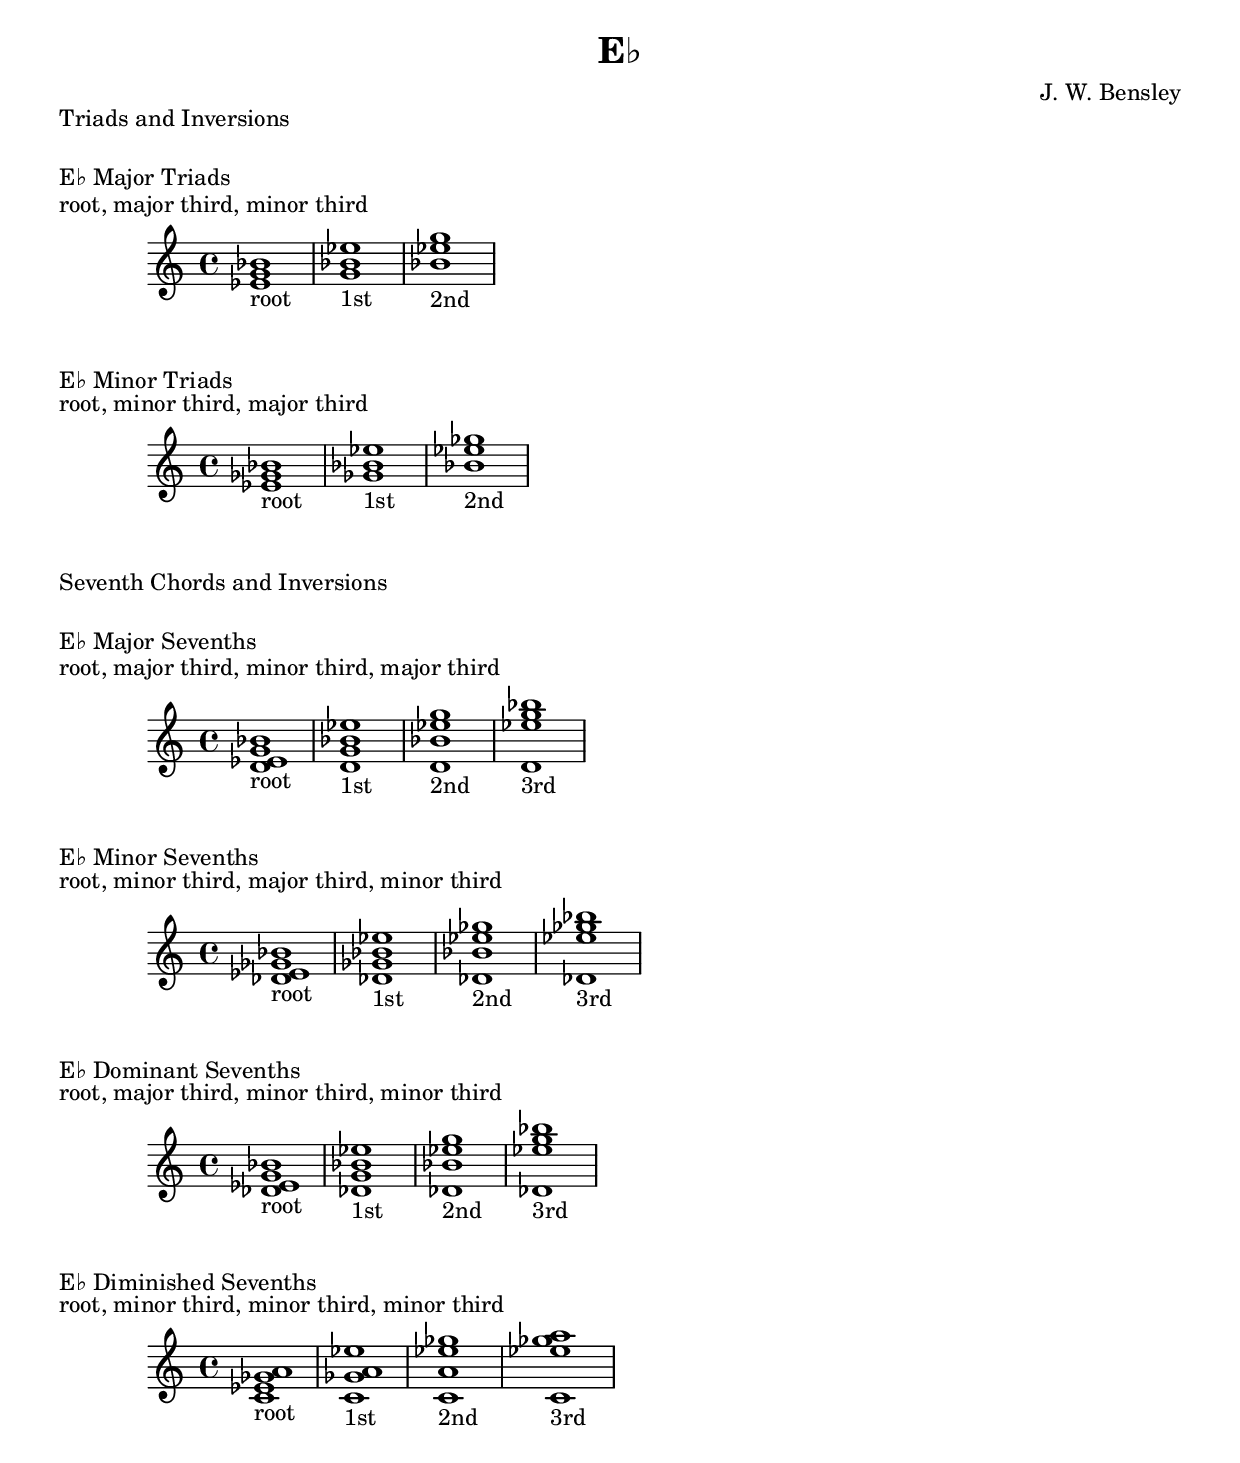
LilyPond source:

\version "2.18.2"
\language "english"

\header {
  title = "E♭"
  composer = "J. W. Bensley"
}

\markup { "Triads and Inversions" }
\markup { \vspace #1 }

\markup { "E♭ Major Triads" }
\markup { "root, major third, minor third" }
\score {
  \new PianoStaff {
    \clef "treble"
    <eflat' g' bflat'>1-"root"
    <g' bflat' eflat''>1-"1st"
    <bflat' eflat'' g''>1-"2nd"
  }
}

\markup { "E♭ Minor Triads" }
\markup { "root, minor third, major third" }
\score {
  \new PianoStaff {
    \clef "treble"
    <eflat' gflat' bflat'>1-"root"
    <gflat' bflat' eflat''>1-"1st"
    <bflat' eflat'' gflat''>1-"2nd"
  }
}\markup { "Seventh Chords and Inversions" }
\markup { \vspace #1 }

\markup { "E♭ Major Sevenths" }
\markup { "root, major third, minor third, major third" }
\score {
  \new PianoStaff {
    \clef "treble"
    <eflat' g' bflat' d'>1-"root"
    <g' bflat' d' eflat'' >1-"1st"
    <bflat' d' eflat'' g''>1-"2nd"
    <d' eflat'' g'' bflat''>1-"3rd"
  }
}

\markup { "E♭ Minor Sevenths" }
\markup { "root, minor third, major third, minor third" }
\score {
  \new PianoStaff {
    \clef "treble"
    <eflat' gflat' bflat' dflat'>1-"root"
    <gflat' bflat' dflat' eflat'' >1-"1st"
    <bflat' dflat' eflat'' gflat''>1-"2nd"
    <dflat' eflat'' gflat'' bflat''>1-"3rd"
  }
}

\markup { "E♭ Dominant Sevenths" }
\markup { "root, major third, minor third, minor third" }
\score {
  \new PianoStaff {
    \clef "treble"
    <eflat' g' bflat' dflat'>1-"root"
    <g' bflat' dflat' eflat'' >1-"1st"
    <bflat' dflat' eflat'' g''>1-"2nd"
    <dflat' eflat'' g'' bflat''>1-"3rd"
  }
}

\markup { "E♭ Diminished Sevenths" }
\markup { "root, minor third, minor third, minor third" }
\score {
  \new PianoStaff {
    \clef "treble"
    <eflat' gflat' a' c'>1-"root"
    <gflat' a' c' eflat'' >1-"1st"
    <a' c' eflat'' gflat''>1-"2nd"
    <c' eflat'' gflat'' a''>1-"3rd"
  }
}